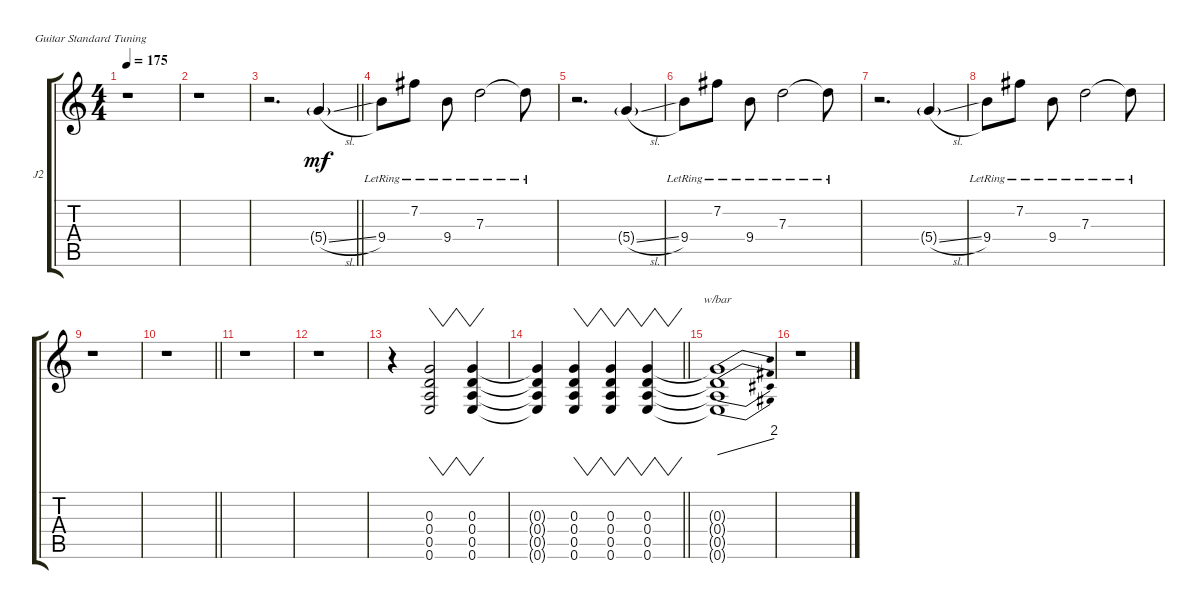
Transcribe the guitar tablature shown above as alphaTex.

\defaultSystemsLayout 4
\bracketExtendMode groupsimilarinstruments
\firstSystemTrackNameOrientation horizontal
\otherSystemsTrackNameOrientation horizontal
\track ("J Mascis 2/solo double" "J2") {instrument electricguitarclean}
\staff {score tabs}
\tuning (E4 B3 G3 D3 A2 E2)
\ts (4 4)
\tempo 175
\clef g2
\scale
0.333333
\ks c
r.1{dy mf} |
\scale
0.333333 r.1 |
\scale
0.333333
\barLineRight lightlight
r.2{d} 5.4{sl g}.4 |
\scale
0.333333 9.4{lr}.8 7.2{lr}.8 9.4{lr}.8 7.3{lr}.2 7.3{lr t}.8 |
\scale
0.333333 r.2{d} 5.4{sl g}.4 |
\scale
0.333333 9.4{lr}.8 7.2{lr}.8 9.4{lr}.8 7.3{lr}.2 7.3{lr t}.8 |
\scale
0.333333 r.2{d} 5.4{sl g}.4 |
\scale
0.333333 9.4{lr}.8 7.2{lr}.8 9.4{lr}.8 7.3{lr}.2 7.3{lr t}.8 |
\scale
0.333333 r.1 |
\scale
0.333333
\barLineRight lightlight
r.1 |
\scale
0.333333 r.1 |
\scale
0.333333 r.1 |
\scale
0.333333 r.4 (0.6 0.5 0.4 0.3).2{vw} (0.6 0.5 0.4 0.3).4{vw} |
\barLineRight lightlight
(0.6{t} 0.5{t} 0.4{t} 0.3{t}).4 (0.6 0.5 0.4 0.3).4{vw} (0.6 0.5 0.4 0.3).4{vw} (0.6 0.5 0.4 0.3).4{vw} |
(0.3{t} 0.4{t} 0.5{t} 0.6{t}).1{tbe (dive default 0 0 59.4 8)} |
r.1
